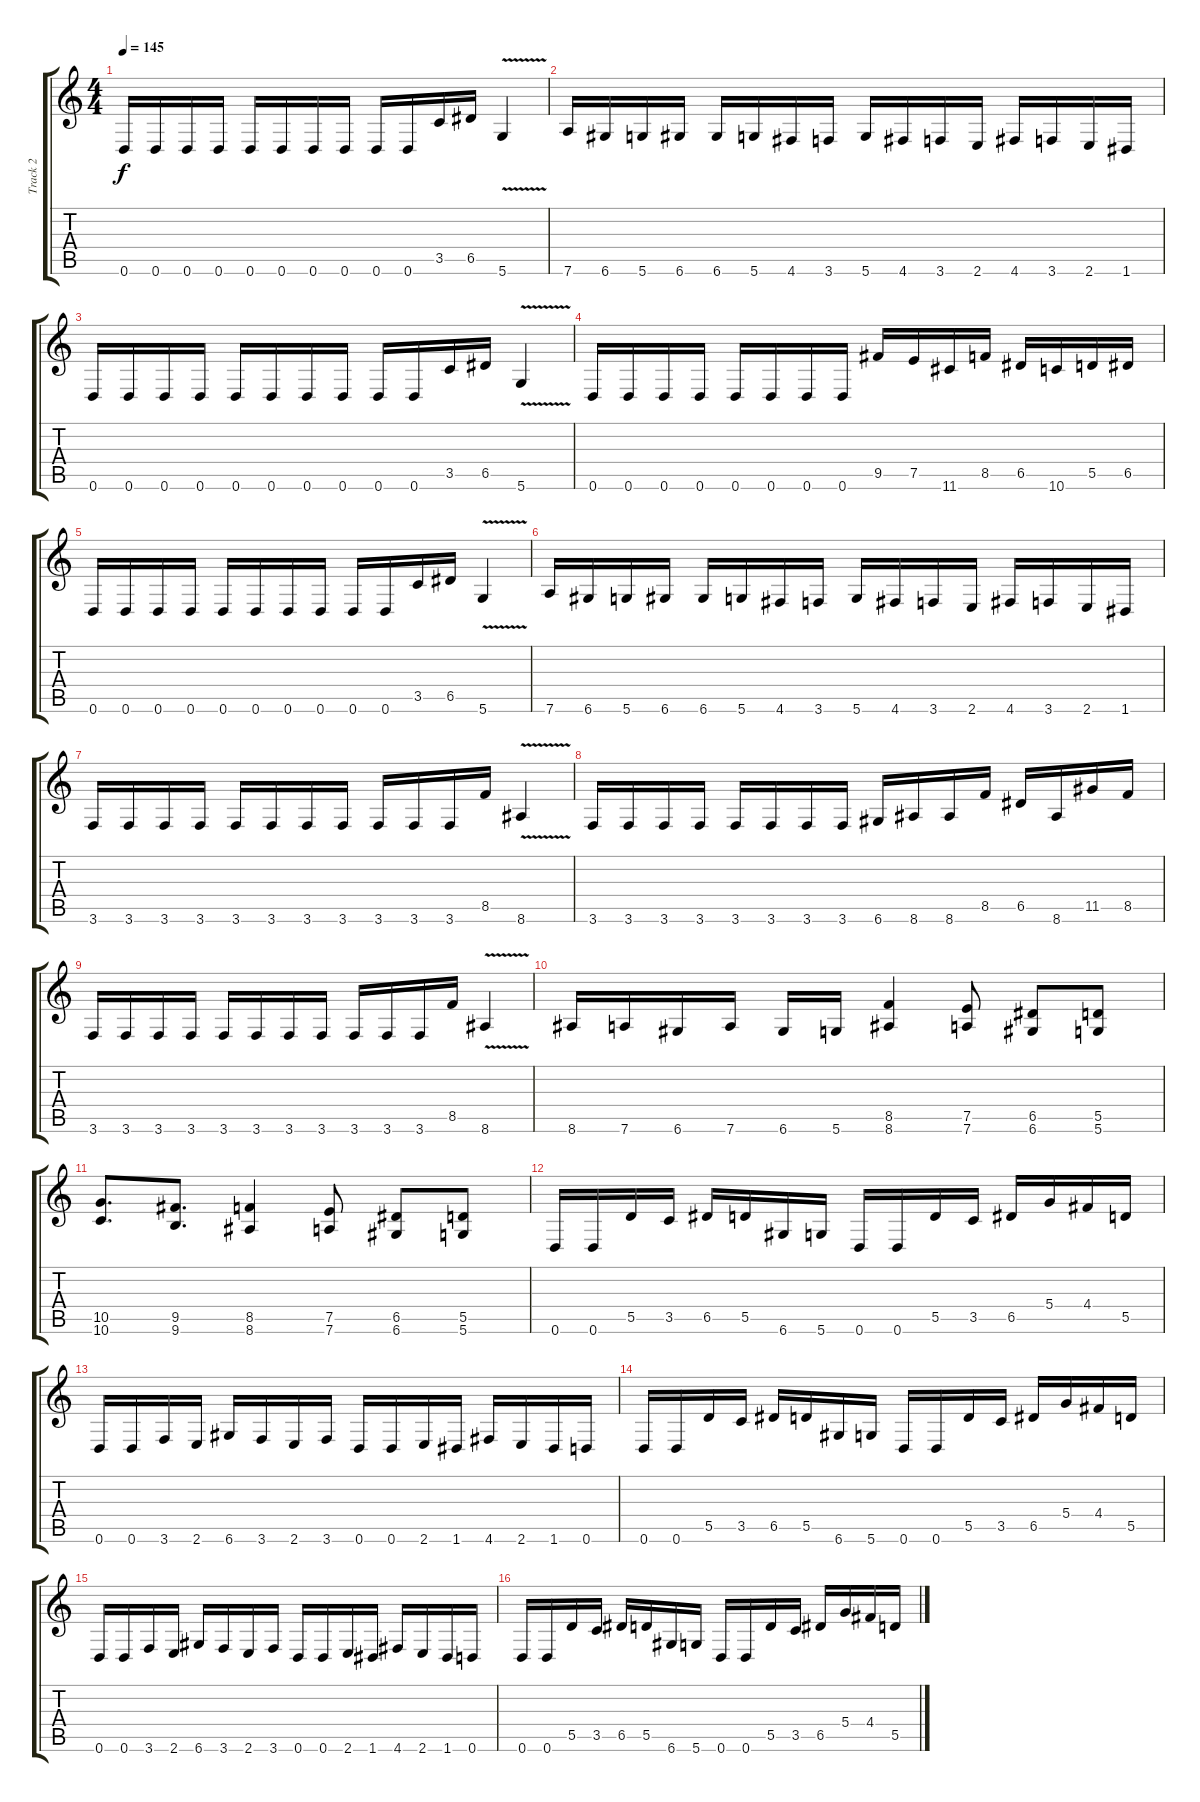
\track ("Track 2" "Track 2") {instrument distortionguitar}
\staff {score tabs}
\tuning (E4 B3 G3 D3 A2 D2) {hide}
\ts (4 4)
\tempo 145
\clef g2
\ks c
0.6.16{dy f} 0.6.16 0.6.16 0.6.16 0.6.16 0.6.16 0.6.16 0.6.16 0.6.16 0.6.16 3.5.16 6.5.16 5.6{v}.4 |
7.6.16 6.6.16 5.6.16 6.6.16 6.6.16 5.6.16 4.6.16 3.6.16 5.6.16 4.6.16 3.6.16 2.6.16 4.6.16 3.6.16 2.6.16 1.6.16 |
0.6.16 0.6.16 0.6.16 0.6.16 0.6.16 0.6.16 0.6.16 0.6.16 0.6.16 0.6.16 3.5.16 6.5.16 5.6{v}.4 |
0.6.16 0.6.16 0.6.16 0.6.16 0.6.16 0.6.16 0.6.16 0.6.16 9.5.16 7.5.16 11.6.16 8.5.16 6.5.16 10.6.16 5.5.16 6.5.16 |
0.6.16 0.6.16 0.6.16 0.6.16 0.6.16 0.6.16 0.6.16 0.6.16 0.6.16 0.6.16 3.5.16 6.5.16 5.6{v}.4 |
7.6.16 6.6.16 5.6.16 6.6.16 6.6.16 5.6.16 4.6.16 3.6.16 5.6.16 4.6.16 3.6.16 2.6.16 4.6.16 3.6.16 2.6.16 1.6.16 |
3.6.16 3.6.16 3.6.16 3.6.16 3.6.16 3.6.16 3.6.16 3.6.16 3.6.16 3.6.16 3.6.16 8.5.16 8.6{v}.4 |
3.6.16 3.6.16 3.6.16 3.6.16 3.6.16 3.6.16 3.6.16 3.6.16 6.6.16 8.6.16 8.6.16 8.5.16 6.5.16 8.6.16 11.5.16 8.5.16 |
3.6.16 3.6.16 3.6.16 3.6.16 3.6.16 3.6.16 3.6.16 3.6.16 3.6.16 3.6.16 3.6.16 8.5.16 8.6{v}.4 |
8.6.16 7.6.16 6.6.16 7.6.16 6.6.16 5.6.16 (8.5 8.6).4 (7.5 7.6).8 (6.5 6.6).8 (5.5 5.6).8 |
(10.5 10.6).8{d} (9.5 9.6).8{d} (8.5 8.6).4 (7.5 7.6).8 (6.5 6.6).8 (5.5 5.6).8 |
0.6.16 0.6.16 5.5.16 3.5.16 6.5.16 5.5.16 6.6.16 5.6.16 0.6.16 0.6.16 5.5.16 3.5.16 6.5.16 5.4.16 4.4.16 5.5.16 |
0.6.16 0.6.16 3.6.16 2.6.16 6.6.16 3.6.16 2.6.16 3.6.16 0.6.16 0.6.16 2.6.16 1.6.16 4.6.16 2.6.16 1.6.16 0.6.16 |
0.6.16 0.6.16 5.5.16 3.5.16 6.5.16 5.5.16 6.6.16 5.6.16 0.6.16 0.6.16 5.5.16 3.5.16 6.5.16 5.4.16 4.4.16 5.5.16 |
0.6.16 0.6.16 3.6.16 2.6.16 6.6.16 3.6.16 2.6.16 3.6.16 0.6.16 0.6.16 2.6.16 1.6.16 4.6.16 2.6.16 1.6.16 0.6.16 |
0.6.16 0.6.16 5.5.16 3.5.16 6.5.16 5.5.16 6.6.16 5.6.16 0.6.16 0.6.16 5.5.16 3.5.16 6.5.16 5.4.16 4.4.16 5.5.16
